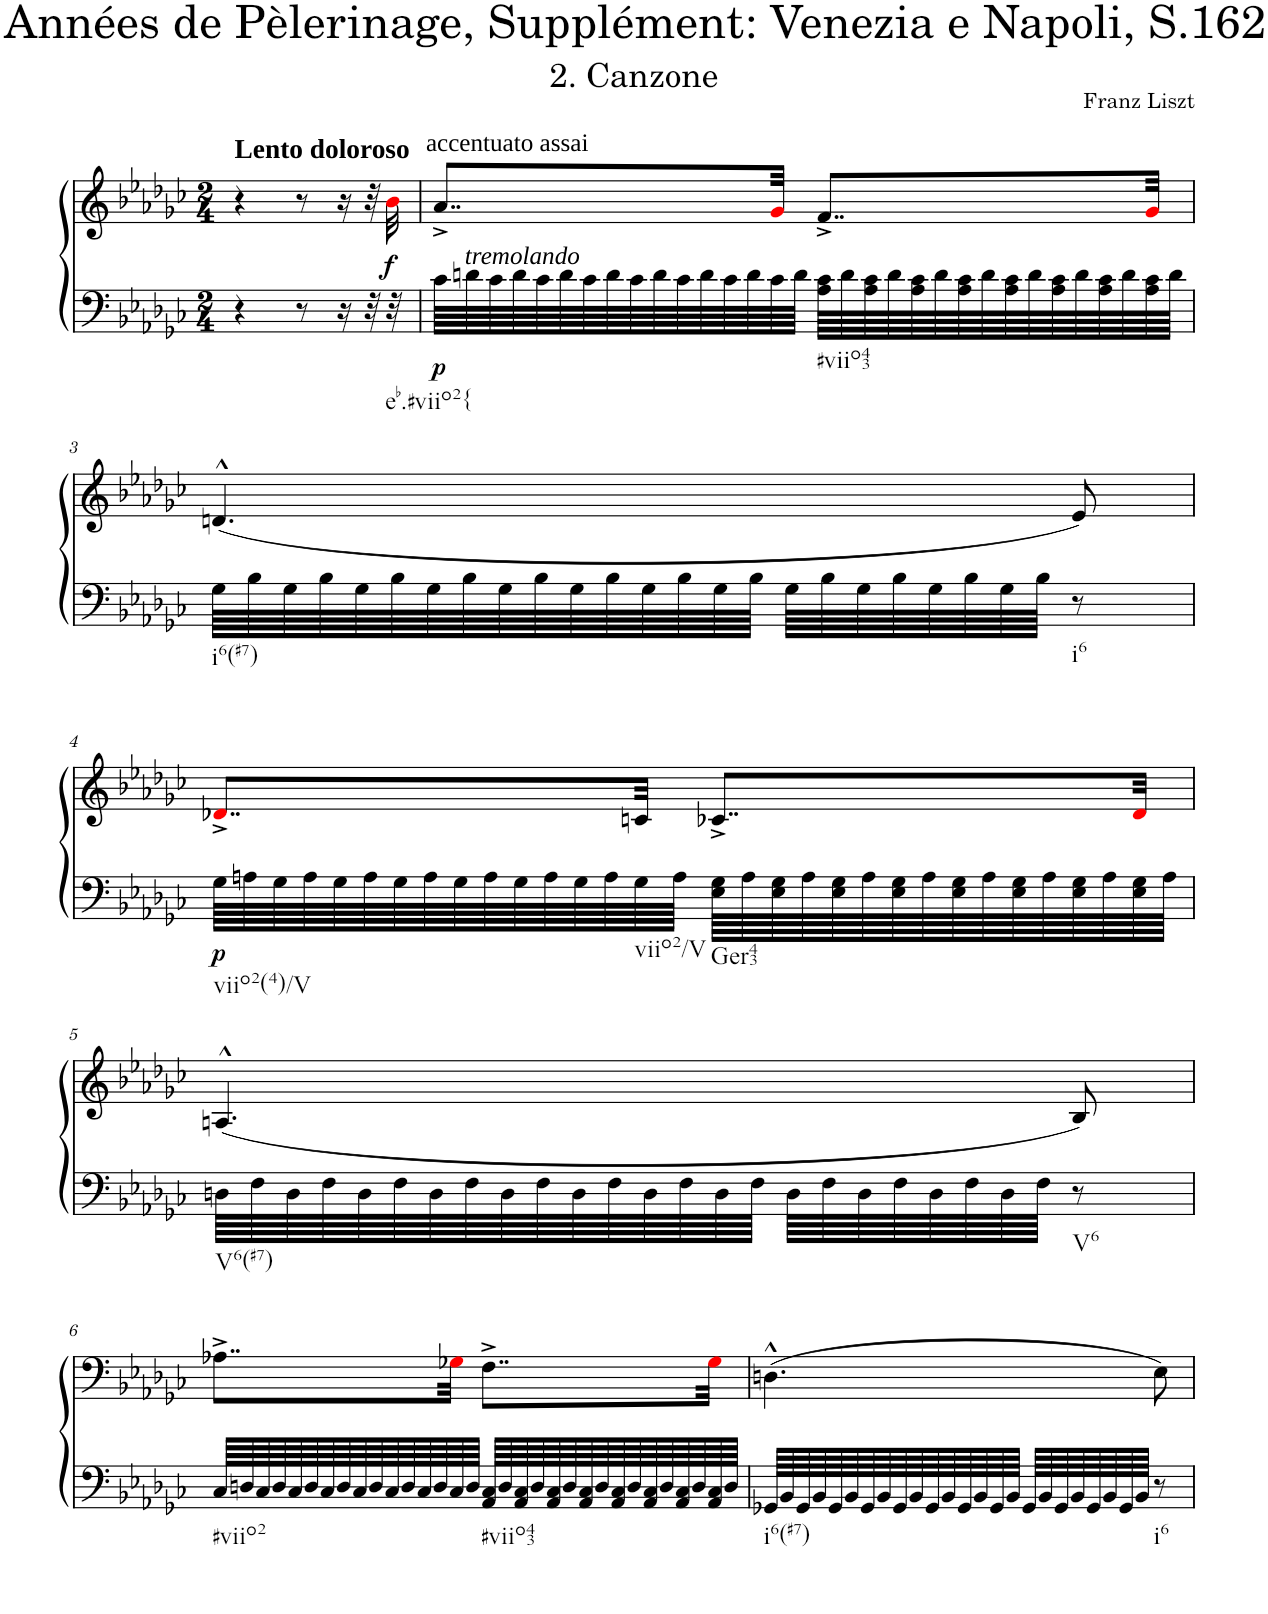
**kern	**kern	**dynam
*part1	*part1	*part1
*staff2	*staff1	*staff1/2
*I"Piano	*	*
*I'Pno.	*	*
*clefF4	*clefG2	*
*k[b-e-a-d-g-c-]	*k[b-e-a-d-g-c-]	*
*G-:	*G-:	*
*M2/4	*M2/4	*
=1	=1	=1
!	!LO:TX:a:B:t=Lento doloroso	!
4r	4r	.
8r	8r	.
16r	16r	.
32r	32r	.
!LO:TX:b:t=eb.#viio2{	!	!
!	!	!LO:DY:b
32r	32b-i\	f
=2	=2	=2
!	!LO:TX:a:t=accentuato assai	!
!	!	!LO:DY:b=2
64c-\LLLL	8..a-^/L	p
!LO:TX:a:i:t=tremolando	!	!
64dn\	.	.
64c-\	.	.
64d\	.	.
64c-\	.	.
64d\	.	.
64c-\	.	.
64d\	.	.
64c-\	.	.
64d\	.	.
64c-\	.	.
64d\	.	.
64c-\	.	.
64d\	.	.
64c-\	32g-i/Jkk	.
64d\JJJJ	.	.
!LO:TX:b:t=#viio43	!	!
64A-\ 64c-\LLLL	8..f^/L	.
64d\	.	.
64A-\ 64c-\	.	.
64d\	.	.
64A-\ 64c-\	.	.
64d\	.	.
64A-\ 64c-\	.	.
64d\	.	.
64A-\ 64c-\	.	.
64d\	.	.
64A-\ 64c-\	.	.
64d\	.	.
64A-\ 64c-\	.	.
64d\	.	.
64A-\ 64c-\	32g-i/Jkk	.
64d\JJJJ	.	.
!!LO:LB:g=z
=3	=3	=3
!LO:TX:b:t=i6(#7)	!	!
64G-\LLLL	(4.dn^^/	.
64B-\	.	.
64G-\	.	.
64B-\	.	.
64G-\	.	.
64B-\	.	.
64G-\	.	.
64B-\	.	.
64G-\	.	.
64B-\	.	.
64G-\	.	.
64B-\	.	.
64G-\	.	.
64B-\	.	.
64G-\	.	.
64B-\JJJJ	.	.
64G-\LLLL	.	.
64B-\	.	.
64G-\	.	.
64B-\	.	.
64G-\	.	.
64B-\	.	.
64G-\	.	.
64B-\JJJJ	.	.
!LO:TX:b:t=i6	!	!
8r	8e-/)	.
!!LO:LB:g=z
=4	=4	=4
!LO:TX:b:t=viio2(4)/V	!	!
!	!	!LO:DY:b=2
64G-\LLLL	8..d-X^i/L	p
64An\	.	.
64G-\	.	.
64A\	.	.
64G-\	.	.
64A\	.	.
64G-\	.	.
64A\	.	.
64G-\	.	.
64A\	.	.
64G-\	.	.
64A\	.	.
64G-\	.	.
64A\	.	.
!LO:TX:b:t=viio2/V	!	!
64G-\	32cn/Jkk	.
64A\JJJJ	.	.
!LO:TX:b:t=Ger43	!	!
64E-\ 64G-\LLLL	8..c-X^/L	.
64A\	.	.
64E-\ 64G-\	.	.
64A\	.	.
64E-\ 64G-\	.	.
64A\	.	.
64E-\ 64G-\	.	.
64A\	.	.
64E-\ 64G-\	.	.
64A\	.	.
64E-\ 64G-\	.	.
64A\	.	.
64E-\ 64G-\	.	.
64A\	.	.
64E-\ 64G-\	32d-i/Jkk	.
64A\JJJJ	.	.
!!LO:LB:g=z
=5	=5	=5
!LO:TX:b:t=V6(#7)	!	!
64Dn\LLLL	(4.An^^/	.
64F\	.	.
64D\	.	.
64F\	.	.
64D\	.	.
64F\	.	.
64D\	.	.
64F\	.	.
64D\	.	.
64F\	.	.
64D\	.	.
64F\	.	.
64D\	.	.
64F\	.	.
64D\	.	.
64F\JJJJ	.	.
64D\LLLL	.	.
64F\	.	.
64D\	.	.
64F\	.	.
64D\	.	.
64F\	.	.
64D\	.	.
64F\JJJJ	.	.
!LO:TX:b:t=V6	!	!
8r	8B-/)	.
!!LO:LB:g=z
=6	=6	=6
!LO:TX:b:t=#viio2	!	!
64C-/LLLL	8..A-X^\L	.
64Dn/	.	.
64C-/	.	.
64D/	.	.
64C-/	.	.
64D/	.	.
64C-/	.	.
64D/	.	.
64C-/	.	.
64D/	.	.
64C-/	.	.
64D/	.	.
64C-/	.	.
64D/	.	.
64C-/	32G-Xi\Jkk	.
64D/JJJJ	.	.
!LO:TX:b:t=#viio43	!	!
64AA-/ 64C-/LLLL	8..F^\L	.
64D/	.	.
64AA-/ 64C-/	.	.
64D/	.	.
64AA-/ 64C-/	.	.
64D/	.	.
64AA-/ 64C-/	.	.
64D/	.	.
64AA-/ 64C-/	.	.
64D/	.	.
64AA-/ 64C-/	.	.
64D/	.	.
64AA-/ 64C-/	.	.
64D/	.	.
64AA-/ 64C-/	32G-i\Jkk	.
64D/JJJJ	.	.
=7	=7	=7
!LO:TX:b:t=i6(#7)	!	!
64GG-X/LLLL	(4.Dn^^\	.
64BB-/	.	.
64GG-/	.	.
64BB-/	.	.
64GG-/	.	.
64BB-/	.	.
64GG-/	.	.
64BB-/	.	.
64GG-/	.	.
64BB-/	.	.
64GG-/	.	.
64BB-/	.	.
64GG-/	.	.
64BB-/	.	.
64GG-/	.	.
64BB-/JJJJ	.	.
64GG-/LLLL	.	.
64BB-/	.	.
64GG-/	.	.
64BB-/	.	.
64GG-/	.	.
64BB-/	.	.
64GG-/	.	.
64BB-/JJJJ	.	.
!LO:TX:b:t=i6	!	!
8r	8E-\)	.
=	=	=
*-	*-	*-
